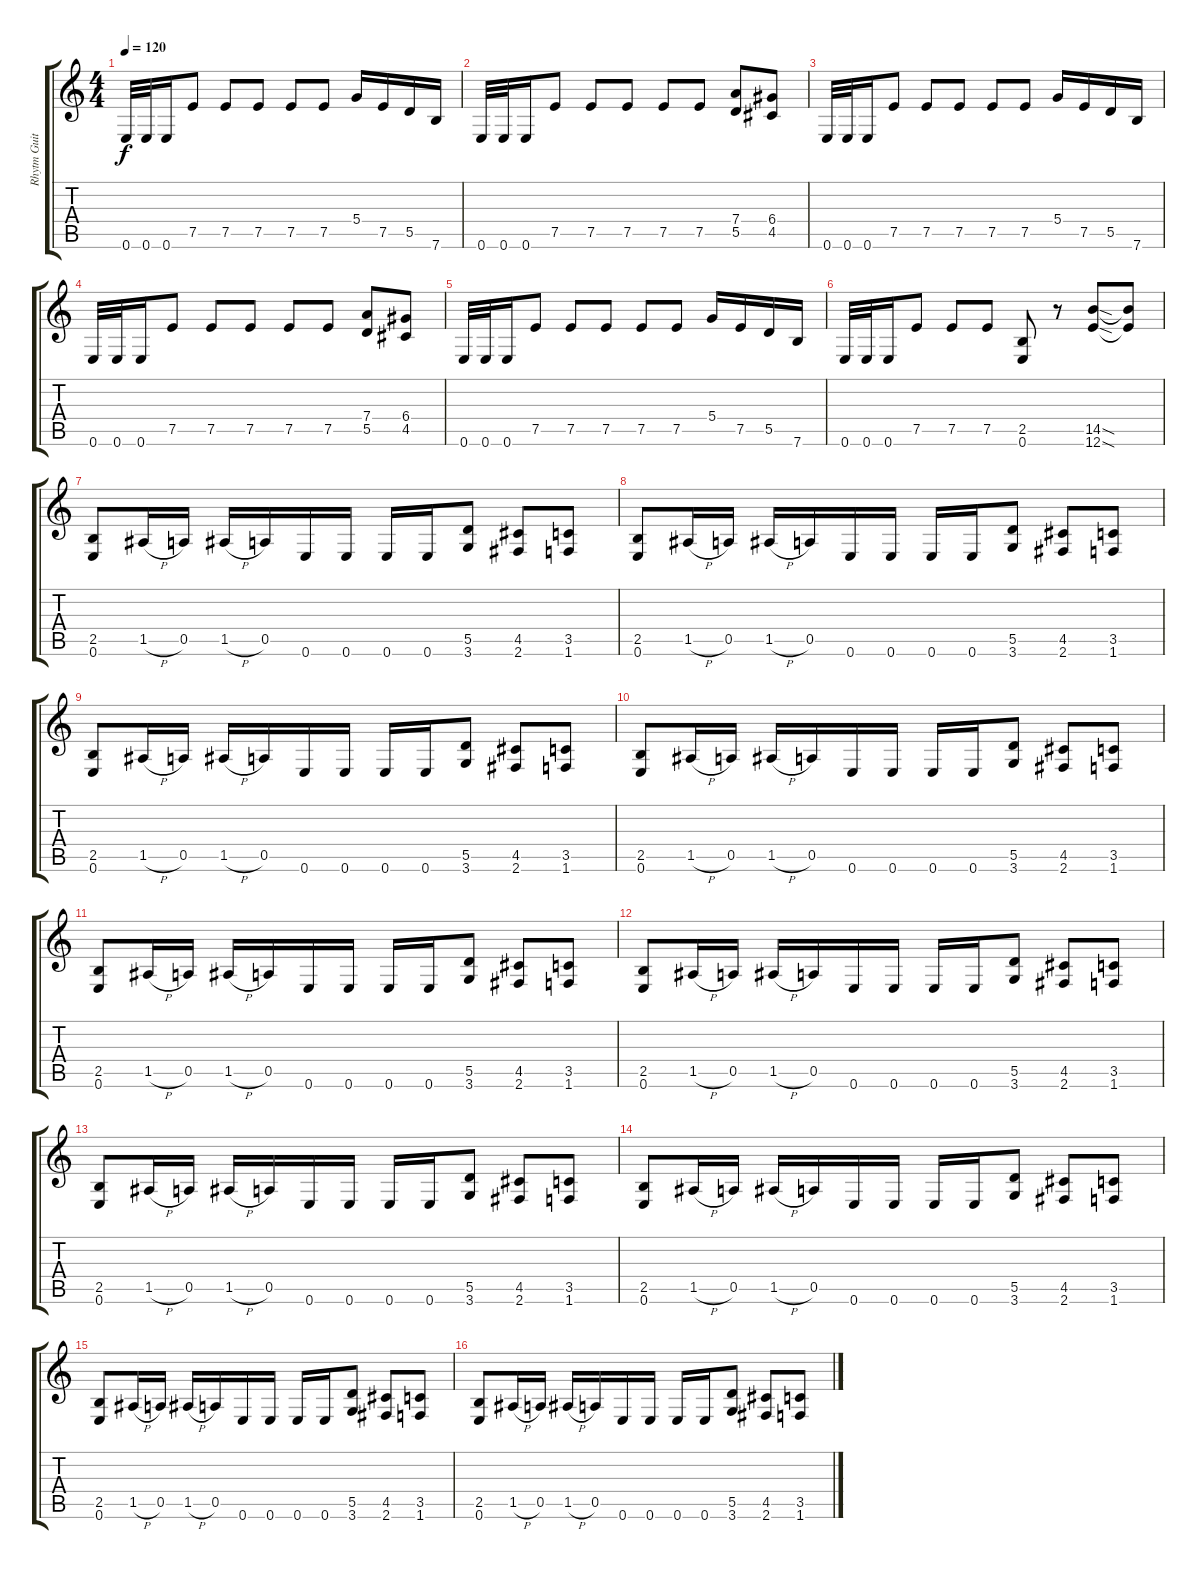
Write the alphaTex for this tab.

\track ("Rhytm Guitar" "Rhytm Guit") {instrument distortionguitar}
\staff {score tabs}
\tuning (E4 B3 G3 D3 A2 E2) {hide}
\ts (4 4)
\tempo 120
\clef g2
\ks c
0.6.32{dy f} 0.6.32 0.6.16 7.5.8 7.5.8 7.5.8 7.5.8 7.5.8 5.4.16 7.5.16 5.5.16 7.6.16 |
0.6.32 0.6.32 0.6.16 7.5.8 7.5.8 7.5.8 7.5.8 7.5.8 (7.4 5.5).8 (6.4 4.5).8 |
0.6.32 0.6.32 0.6.16 7.5.8 7.5.8 7.5.8 7.5.8 7.5.8 5.4.16 7.5.16 5.5.16 7.6.16 |
0.6.32 0.6.32 0.6.16 7.5.8 7.5.8 7.5.8 7.5.8 7.5.8 (7.4 5.5).8 (6.4 4.5).8 |
0.6.32 0.6.32 0.6.16 7.5.8 7.5.8 7.5.8 7.5.8 7.5.8 5.4.16 7.5.16 5.5.16 7.6.16 |
0.6.32 0.6.32 0.6.16 7.5.8 7.5.8 7.5.8 (2.5 0.6).8 r.8 (14.5{sod} 12.6{sod}).8 (14.5{t} 12.6{t}).8 |
(2.5 0.6).8 1.5{h}.16 0.5.16 1.5{h}.16 0.5.16 0.6.16 0.6.16 0.6.16 0.6.16 (5.5 3.6).8 (4.5 2.6).8 (3.5 1.6).8 |
(2.5 0.6).8 1.5{h}.16 0.5.16 1.5{h}.16 0.5.16 0.6.16 0.6.16 0.6.16 0.6.16 (5.5 3.6).8 (4.5 2.6).8 (3.5 1.6).8 |
(2.5 0.6).8 1.5{h}.16 0.5.16 1.5{h}.16 0.5.16 0.6.16 0.6.16 0.6.16 0.6.16 (5.5 3.6).8 (4.5 2.6).8 (3.5 1.6).8 |
(2.5 0.6).8 1.5{h}.16 0.5.16 1.5{h}.16 0.5.16 0.6.16 0.6.16 0.6.16 0.6.16 (5.5 3.6).8 (4.5 2.6).8 (3.5 1.6).8 |
(2.5 0.6).8 1.5{h}.16 0.5.16 1.5{h}.16 0.5.16 0.6.16 0.6.16 0.6.16 0.6.16 (5.5 3.6).8 (4.5 2.6).8 (3.5 1.6).8 |
(2.5 0.6).8 1.5{h}.16 0.5.16 1.5{h}.16 0.5.16 0.6.16 0.6.16 0.6.16 0.6.16 (5.5 3.6).8 (4.5 2.6).8 (3.5 1.6).8 |
(2.5 0.6).8 1.5{h}.16 0.5.16 1.5{h}.16 0.5.16 0.6.16 0.6.16 0.6.16 0.6.16 (5.5 3.6).8 (4.5 2.6).8 (3.5 1.6).8 |
(2.5 0.6).8 1.5{h}.16 0.5.16 1.5{h}.16 0.5.16 0.6.16 0.6.16 0.6.16 0.6.16 (5.5 3.6).8 (4.5 2.6).8 (3.5 1.6).8 |
(2.5 0.6).8 1.5{h}.16 0.5.16 1.5{h}.16 0.5.16 0.6.16 0.6.16 0.6.16 0.6.16 (5.5 3.6).8 (4.5 2.6).8 (3.5 1.6).8 |
(2.5 0.6).8 1.5{h}.16 0.5.16 1.5{h}.16 0.5.16 0.6.16 0.6.16 0.6.16 0.6.16 (5.5 3.6).8 (4.5 2.6).8 (3.5 1.6).8
